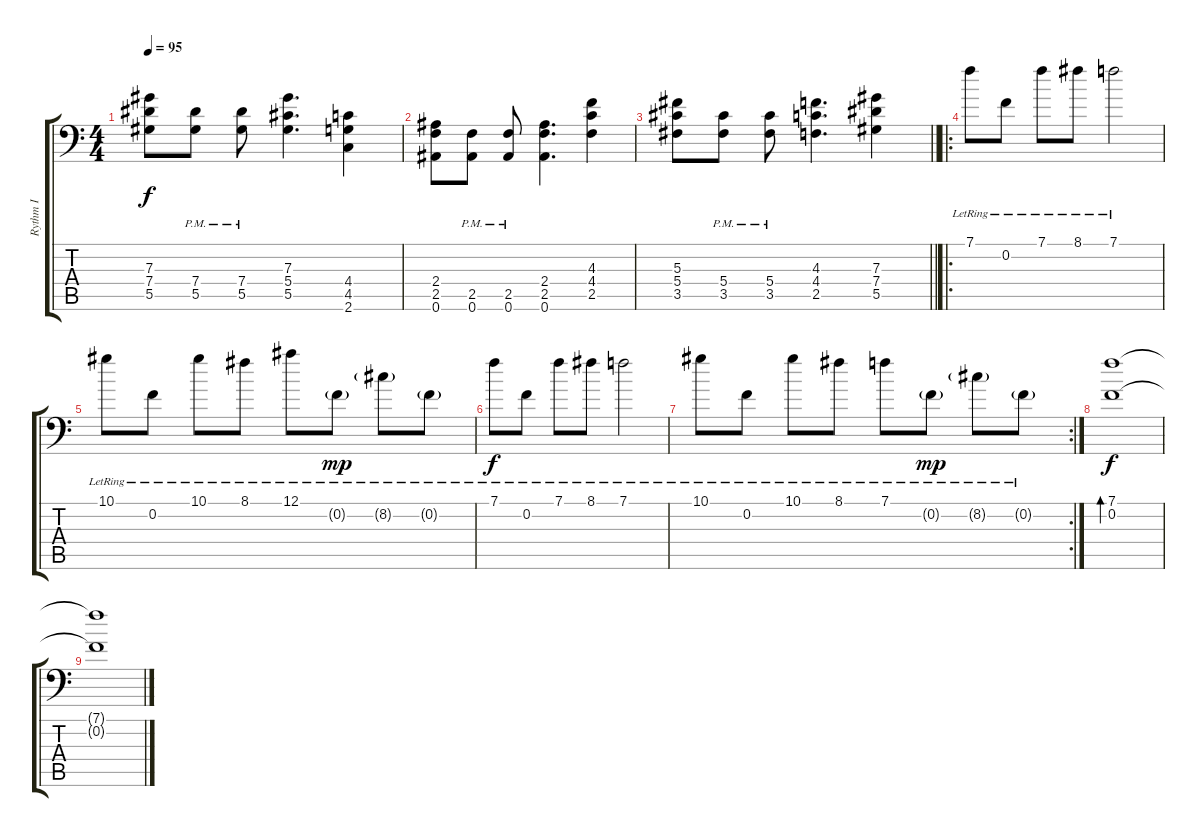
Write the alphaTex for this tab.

\track ("Rythm I" "Rythm I") {instrument distortionguitar}
\staff {score tabs}
\tuning (Bb3 F3 Db3 Ab2 Eb2 Bb1) {hide}
\ts (4 4)
\tempo 95
\clef f4
\ks c
(7.3 7.4 5.5).8{dy f} (7.4{pm} 5.5{pm}).8 (7.4{pm} 5.5{pm}).8 (7.3 5.4 5.5).4{d} (4.4 4.5 2.6).4 |
(2.4 2.5 0.6).8 (2.5{pm} 0.6{pm}).8 (2.5{pm} 0.6{pm}).8 (2.4 2.5 0.6).4{d} (4.3 4.4 2.5).4 |
\barLineRight lightlight
(5.3 5.4 3.5).8 (5.4{pm} 3.5{pm}).8 (5.4{pm} 3.5{pm}).8 (4.3 4.4 2.5).4{d} (7.3 7.4 5.5).4 |
\ro
7.1{lr}.8{instrument electricguitarclean} 0.2{lr}.8 7.1{lr}.8 8.1{lr}.8 7.1{lr}.2 |
10.1{lr}.8 0.2{lr}.8 10.1{lr}.8 8.1{lr}.8 12.1{lr}.8 0.2{g lr}.8{dy mp} 8.2{g lr}.8 0.2{g lr}.8 |
7.1{lr}.8{dy f} 0.2{lr}.8 7.1{lr}.8 8.1{lr}.8 7.1{lr}.2 |
\rc 2
10.1{lr}.8 0.2{lr}.8 10.1{lr}.8 8.1{lr}.8 7.1{lr}.8 0.2{g lr}.8{dy mp} 8.2{g lr}.8 0.2{g lr}.8 |
(7.1 0.2).1{bd 60 dy f} |
(7.1{t} 0.2{t}).1
